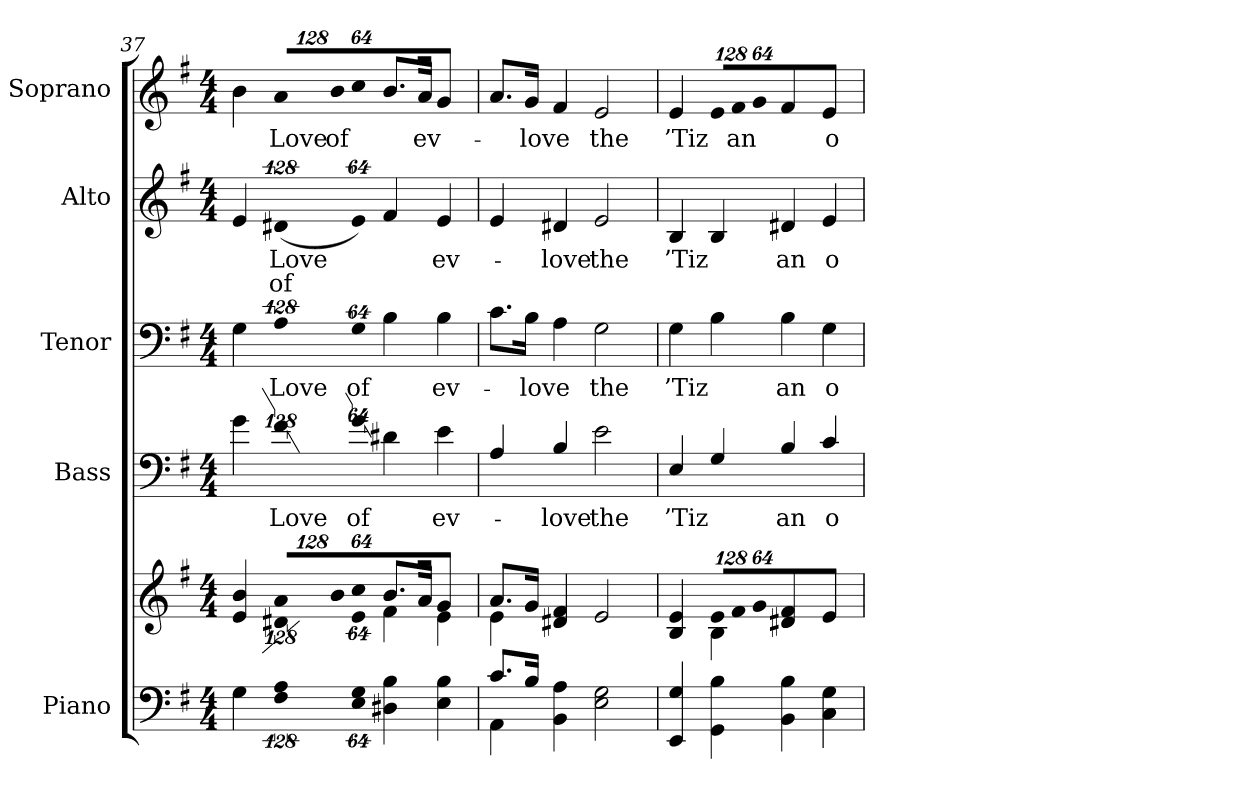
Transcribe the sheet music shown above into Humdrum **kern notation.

**kern	**kern	**kern	**text	**kern	**text	**kern	**text	**text	**kern	**text
*part5	*part5	*part4	*part4	*part3	*part3	*part2	*part2	*part2	*part1	*part1
*staff6	*staff5	*staff4	*staff4	*staff3	*staff3	*staff2	*staff2	*staff2	*staff1	*staff1
*I"Piano	*	*I"Bass	*	*I"Tenor	*	*I"Alto	*	*	*I"Soprano	*
*I'Pno.	*	*I'B.	*	*I'T.	*	*I'A.	*	*	*I'S.	*
!!LO:PB:g=z
*clefF4	*clefG2	*clefF4	*	*clefF4	*	*clefG2	*	*	*clefG2	*
*	*	*ITrd7c12	*	*	*	*	*	*	*	*
*k[f#]	*k[f#]	*k[f#]	*	*k[f#]	*	*k[f#]	*	*	*k[f#]	*
*G:	*G:	*G:	*	*G:	*	*G:	*	*	*G:	*
*M4/4	*M4/4	*M4/4	*	*M4/4	*	*M4/4	*	*	*M4/4	*
=37	=37	=37	=37	=37	=37	=37	=37	=37	=37	=37
*	*^	*	*	*	*	*	*	*	*	*
4Gi\	4ei/ 4bi	4ryy	4Gi\	.	4Gi\	.	4ei/	.	.	4bi\	.
!LO:N:vis=4	!	!	!	!	!	!	!	!	!	!	!
*	*Xbrackettup	*	*	*	*	*	*	*	*	*	*
!	!LO:N:vis=8	!	!	!	!	!	!	!	!	!	!
*	*	*brackettup	*	*	*	*	*	*	*	*	*
!	!	!LO:N:vis=4	!LO:N:vis=4	!	!	!	!	!	!	!	!
!	!	!	!	!LO:LY:b:color=#000000	!LO:N:vis=4	!	!	!	!	!	!
!	!	!	!	!	!	!LO:LY:b:color=#000000	!LO:N:vis=4	!	!	!	!
!	!	!	!	!	!	!	!	!LO:LY:b:color=#000000	!LO:LY:b:color=#000000	!	!
*	*	*	*	*	*	*	*	*	*	*Xbrackettup	*
!	!	!	!	!	!	!	!	!	!	!LO:N:vis=8	!
!	!	!	!	!	!	!	!	!	!	!	!LO:LY:b:color=#000000
512%85F#i\ 512%85Ai	1024%85ai/L	512%85d#Xi\	512%85F#i\	-Love	512%85Ai\	-Love	(512%85d#Xi/	-Love	of	1024%85ai\L	-Love
!	!LO:N:vis=8	!	!	!	!	!	!	!	!	!LO:N:vis=8	!
!	!	!	!	!	!	!	!	!	!	!	!LO:LY:b:color=#000000
.	1024%85bi/	.	.	.	.	.	.	.	.	1024%85bi\	of
!LO:N:vis=8	!LO:N:vis=8	!LO:N:vis=8	!LO:N:vis=8	!	!	!	!	!	!	!	!
!	!	!	!	!LO:LY:b:color=#000000	!LO:N:vis=8	!	!	!	!	!	!
!	!	!	!	!	!	!LO:LY:b:color=#000000	!LO:N:vis=8	!	!	!LO:N:vis=8	!
512%43Ei\ 512%43Gi	512%43cci/J	512%43ei\	512%43Gi\	of	512%43Gi\	of	512%43ei/)	.	.	512%43cci\J	.
4D#Xi\ 4Bi	8.bi/L	4f#i\	4D#Xi\	.	4Bi\	.	4f#i/	.	.	8.bi/L	.
!	!	!	!	!	!	!	!	!	!	!	!LO:LY:b:color=#000000
.	16ai/Jk	.	.	.	.	.	.	.	.	16ai/Jk	ev-
!	!	!	!	!LO:LY:b:color=#000000	!	!	!	!	!	!	!
!	!	!	!	!	!	!LO:LY:b:color=#000000	!	!	!	!	!
!	!	!	!	!	!	!	!	!LO:LY:b:color=#000000	!	!	!
4Ei\ 4Bi	4gi/	4ei\	4Ei\	ev-	4Bi\	ev-	4ei/	ev-	.	4gi/	.
=38	=38	=38	=38	=38	=38	=38	=38	=38	=38	=38	=38
*^	*	*	*	*	*	*	*	*	*	*	*
8.ci/L	4AAi\	8.ai/L	4ei\	4AAi/	.	8.ci\L	.	4ei/	.	.	8.ai/L	.
!	!	!	!	!	!	!	!LO:LY:b:color=#000000	!	!	!	!	!
!	!	!	!	!	!	!	!	!	!	!	!	!LO:LY:b:color=#000000
16Bi/Jk	.	16gi/Jk	.	.	.	16Bi\Jk	-love	.	.	.	16gi/Jk	-love
!	!	!	!	!	!LO:LY:b:color=#000000	!	!	!	!	!	!	!
!	!	!	!	!	!	!	!	!	!LO:LY:b:color=#000000	!	!	!
4BBi\ 4Ai	4ryy	4d#Xi/ 4f#i	4ryy	4BBi/	-love	4Ai\	.	4d#Xi/	-love	.	4f#i/	.
!	!	!	!	!	!LO:LY:b:color=#000000	!	!	!	!	!	!	!
!	!	!	!	!	!	!	!LO:LY:b:color=#000000	!	!	!	!	!
!	!	!	!	!	!	!	!	!	!LO:LY:b:color=#000000	!	!	!
!	!	!	!	!	!	!	!	!	!	!	!	!LO:LY:b:color=#000000
2Ei\ 2Gi	2ryy	2ei/	2ryy	2Ei\	the	2Gi\	the	2ei/	the	.	2ei/	the
*v	*v	*	*	*	*	*	*	*	*	*	*	*
=39	=39	=39	=39	=39	=39	=39	=39	=39	=39	=39	=39
*^	*	*	*	*	*	*	*	*	*	*	*
!	!	!	!	!	!LO:LY:b:color=#000000	!	!	!	!	!	!	!
*v	*v	*	*	*	*	*	*	*	*	*	*	*
*^	*	*	*	*	*	*	*	*	*	*	*
!	!	!	!	!	!	!	!LO:LY:b:color=#000000	!	!	!	!	!
*v	*v	*	*	*	*	*	*	*	*	*	*	*
*^	*	*	*	*	*	*	*	*	*	*	*
!	!	!	!	!	!	!	!	!	!LO:LY:b:color=#000000	!	!	!
*v	*v	*	*	*	*	*	*	*	*	*	*	*
*^	*	*	*	*	*	*	*	*	*	*	*
!	!	!	!	!	!	!	!	!	!	!	!	!LO:LY:b:color=#000000
*v	*v	*	*	*	*	*	*	*	*	*	*	*
4EEi/ 4Gi	4Bi/ 4ei	4ryy	4EEi/	’Tiz	4Gi\	’Tiz	4Bi/	’Tiz	.	4ei/	’Tiz
*	*Xbrackettup	*	*	*	*	*	*	*	*	*	*
!	!LO:N:vis=8	!	!	!	!	!	!	!	!	!LO:N:vis=8	!
4GGi\ 4Bi	1024%85ei/L	4Bi\	4GGi/	.	4Bi\	.	4Bi/	.	.	1024%85ei/L	.
!	!LO:N:vis=8	!	!	!	!	!	!	!	!	!LO:N:vis=8	!
!	!	!	!	!	!	!	!	!	!	!	!LO:LY:b:color=#000000
.	1024%85f#i/	.	.	.	.	.	.	.	.	1024%85f#i/	an
!	!LO:N:vis=8	!	!	!	!	!	!	!	!	!LO:N:vis=8	!
.	512%43gi/J	.	.	.	.	.	.	.	.	512%43gi/J	.
!	!	!	!	!LO:LY:b:color=#000000	!	!	!	!	!	!	!
!	!	!	!	!	!	!LO:LY:b:color=#000000	!	!	!	!	!
!	!	!	!	!	!	!	!	!LO:LY:b:color=#000000	!	!	!
4BBi\ 4Bi	4d#Xi/ 4f#i	2ryy	4BBi/	an	4Bi\	an	4d#Xi/	an	.	4f#i/	.
!	!	!	!	!LO:LY:b:color=#000000	!	!	!	!	!	!	!
!	!	!	!	!	!	!LO:LY:b:color=#000000	!	!	!	!	!
!	!	!	!	!	!	!	!	!LO:LY:b:color=#000000	!	!	!
!	!	!	!	!	!	!	!	!	!	!	!LO:LY:b:color=#000000
4Ci\ 4Gi	4ei/	.	4Ci/	o-	4Gi\	o-	4ei/	o-	.	4ei/	o-
*	*v	*v	*	*	*	*	*	*	*	*	*
=	=	=	=	=	=	=	=	=	=	=
*-	*-	*-	*-	*-	*-	*-	*-	*-	*-	*-
